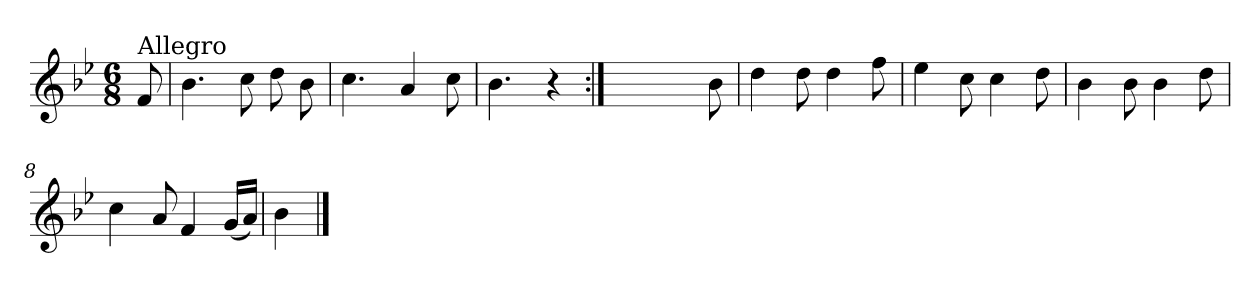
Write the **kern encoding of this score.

**kern
*part1
*staff1
*clefG2
*k[b-e-]
*B-:
*M6/8
=
!LO:TX:a:t=Allegro
8f/
=1
4.b-\
8cc\
8dd\
8b-\
=2
4.cc\
4a/
8cc\
=3
4.b-\
4r
=4:|!
2ryy
8ryy
8b-\
=5
4dd\
8dd\
4dd\
8ff\
=6
4ee-\
8cc\
4cc\
8dd\
!!LO:LB:g=z
=7
4b-\
8b-\
4b-\
8dd\
=8
4cc\
8a/
4f/
(<16g/LL
16a/JJ)
=9
4b-\
==
*-
